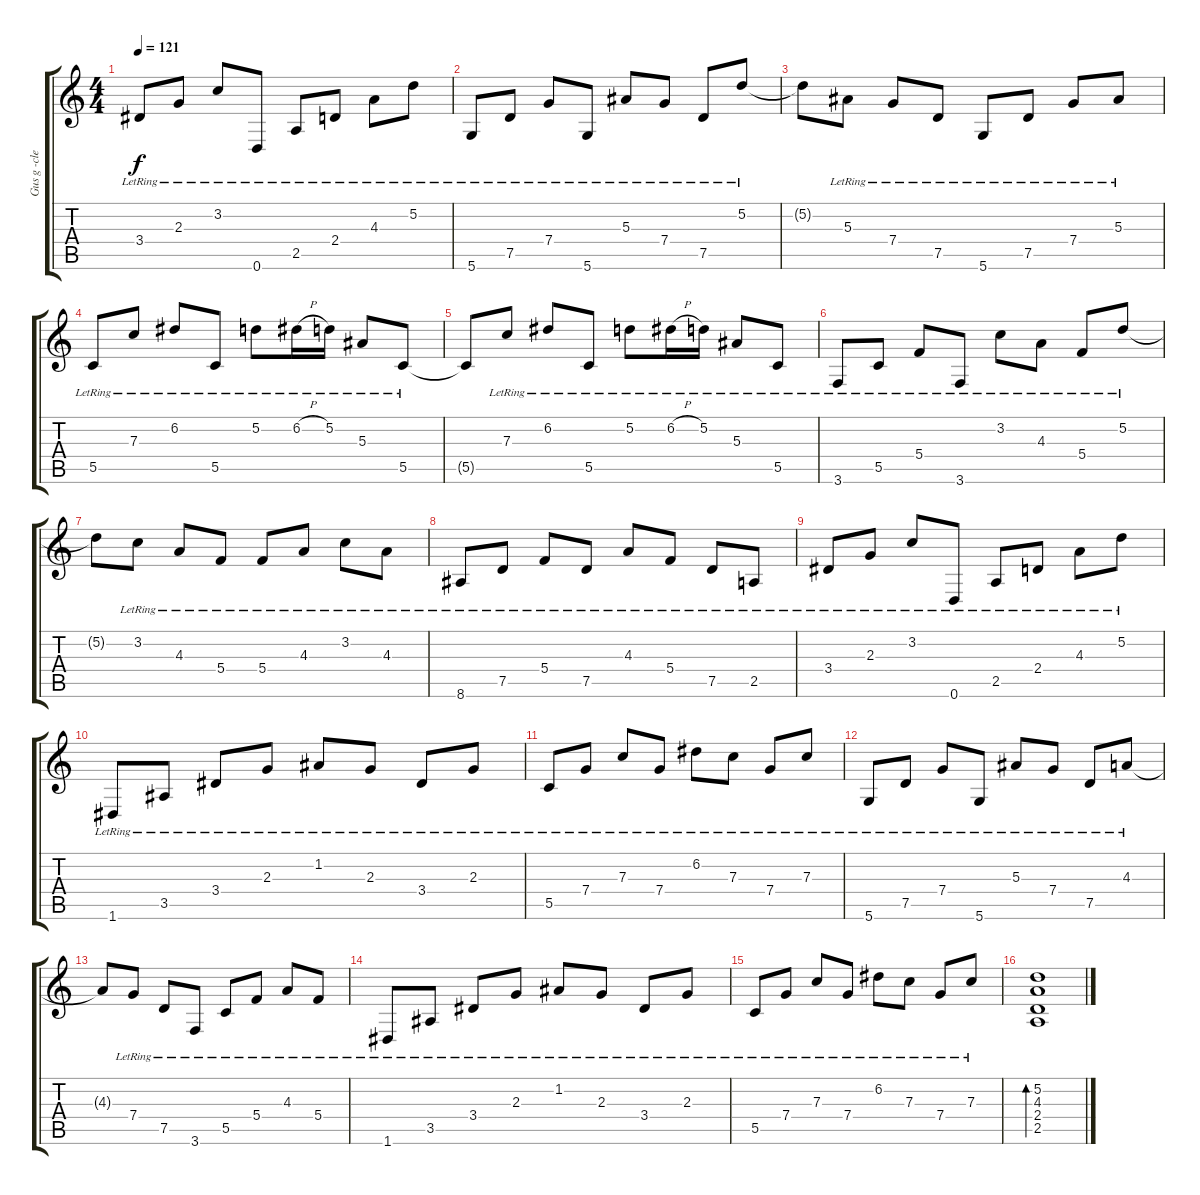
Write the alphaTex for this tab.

\track ("Gus g -clean" "Gus g -cle") {instrument electricguitarclean}
\staff {score tabs}
\tuning (D4 A3 F3 C3 G2 D2) {hide}
\ts (4 4)
\tempo 121
\clef g2
\ks c
3.4{lr}.8{dy f} 2.3{lr}.8 3.2{lr}.8 0.6{lr}.8 2.5{lr}.8 2.4{lr}.8 4.3{lr}.8 5.2{lr}.8 |
5.6{lr}.8 7.5{lr}.8 7.4{lr}.8 5.6{lr}.8 5.3{lr}.8 7.4{lr}.8 7.5{lr}.8 5.2{lr}.8 |
5.2{t}.8 5.3{lr}.8 7.4{lr}.8 7.5{lr}.8 5.6{lr}.8 7.5{lr}.8 7.4{lr}.8 5.3{lr}.8 |
5.5{lr}.8 7.3{lr}.8 6.2{lr}.8 5.5{lr}.8 5.2{lr}.8 6.2{h lr}.16 5.2{lr}.16 5.3{lr}.8 5.5{lr}.8 |
5.5{t}.8 7.3{lr}.8 6.2{lr}.8 5.5{lr}.8 5.2{lr}.8 6.2{h lr}.16 5.2{lr}.16 5.3{lr}.8 5.5{lr}.8 |
3.6{lr}.8 5.5{lr}.8 5.4{lr}.8 3.6{lr}.8 3.2{lr}.8 4.3{lr}.8 5.4{lr}.8 5.2{lr}.8 |
5.2{t}.8 3.2{lr}.8 4.3{lr}.8 5.4{lr}.8 5.4{lr}.8 4.3{lr}.8 3.2{lr}.8 4.3{lr}.8 |
8.6{lr}.8 7.5{lr}.8 5.4{lr}.8 7.5{lr}.8 4.3{lr}.8 5.4{lr}.8 7.5{lr}.8 2.5{lr}.8 |
3.4{lr}.8 2.3{lr}.8 3.2{lr}.8 0.6{lr}.8 2.5{lr}.8 2.4{lr}.8 4.3{lr}.8 5.2{lr}.8 |
1.6{lr}.8 3.5{lr}.8 3.4{lr}.8 2.3{lr}.8 1.2{lr}.8 2.3{lr}.8 3.4{lr}.8 2.3{lr}.8 |
5.5{lr}.8 7.4{lr}.8 7.3{lr}.8 7.4{lr}.8 6.2{lr}.8 7.3{lr}.8 7.4{lr}.8 7.3{lr}.8 |
5.6{lr}.8 7.5{lr}.8 7.4{lr}.8 5.6{lr}.8 5.3{lr}.8 7.4{lr}.8 7.5{lr}.8 4.3{lr}.8 |
4.3{t}.8 7.4{lr}.8 7.5{lr}.8 3.6{lr}.8 5.5{lr}.8 5.4{lr}.8 4.3{lr}.8 5.4{lr}.8 |
1.6{lr}.8 3.5{lr}.8 3.4{lr}.8 2.3{lr}.8 1.2{lr}.8 2.3{lr}.8 3.4{lr}.8 2.3{lr}.8 |
5.5{lr}.8 7.4{lr}.8 7.3{lr}.8 7.4{lr}.8 6.2{lr}.8 7.3{lr}.8 7.4{lr}.8 7.3{lr}.8 |
(5.2 4.3 2.4 2.5).1{bd 60}
